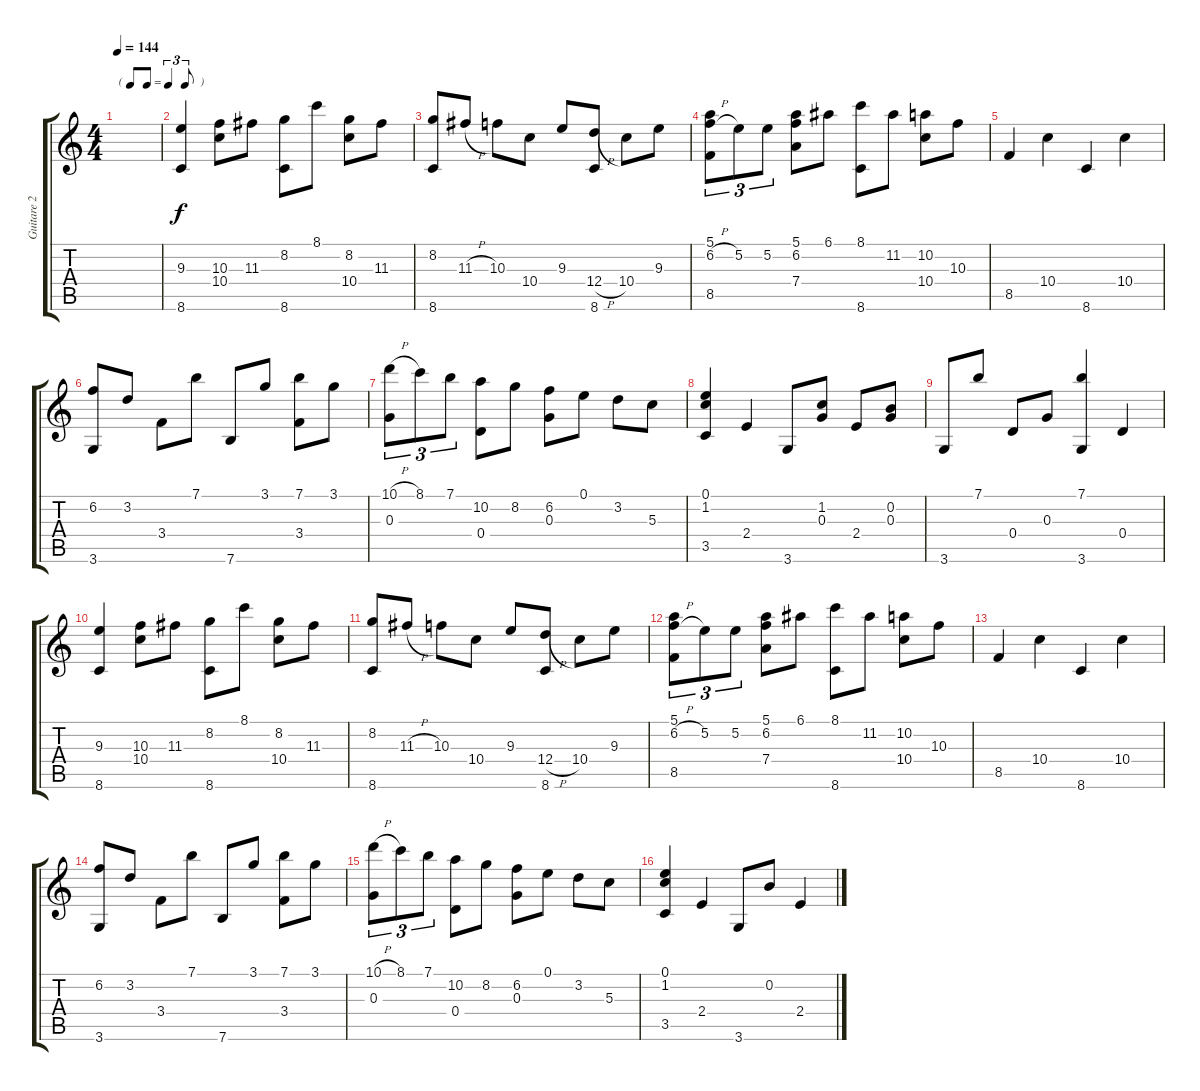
\track ("Guitare 2" "Guitare 2") {instrument acousticguitarsteel}
\staff {score tabs}
\tuning (E4 B3 G3 D3 A2 E2) {hide}
\ts (4 4)
\tf triplet8th
\tempo 144
\clef g2
\ks c
|
(9.3 8.6).4 (10.3 10.4).8 11.3.8 (8.2 8.6).8 8.1.8 (8.2 10.4).8 11.3.8 |
(8.2 8.6).8 11.3{h}.8 10.3.8 10.4.8 9.3.8 (12.4{h} 8.6).8 10.4.8 9.3.8 |
(5.1 6.2{h} 8.5).8{tu (3 2)} 5.2.8{tu (3 2)} 5.2.8{tu (3 2)} (5.1 6.2 7.4).8 6.1.8 (8.1 8.6).8 11.2.8 (10.2 10.4).8 10.3.8 |
8.5.4 10.4.4 8.6.4 10.4.4 |
(6.2 3.6).8 3.2.8 3.4.8 7.1.8 7.6.8 3.1.8 (7.1 3.4).8 3.1.8 |
(10.1{h} 0.3).8{tu (3 2)} 8.1.8{tu (3 2)} 7.1.8{tu (3 2)} (10.2 0.4).8 8.2.8 (6.2 0.3).8 0.1.8 3.2.8 5.3.8 |
(0.1 1.2 3.5).4 2.4.4 3.6.8 (1.2 0.3).8 2.4.8 (0.2 0.3).8 |
3.6.8 7.1.8 0.4.8 0.3.8 (7.1 3.6).4 0.4.4 |
(9.3 8.6).4 (10.3 10.4).8 11.3.8 (8.2 8.6).8 8.1.8 (8.2 10.4).8 11.3.8 |
(8.2 8.6).8 11.3{h}.8 10.3.8 10.4.8 9.3.8 (12.4{h} 8.6).8 10.4.8 9.3.8 |
(5.1 6.2{h} 8.5).8{tu (3 2)} 5.2.8{tu (3 2)} 5.2.8{tu (3 2)} (5.1 6.2 7.4).8 6.1.8 (8.1 8.6).8 11.2.8 (10.2 10.4).8 10.3.8 |
8.5.4 10.4.4 8.6.4 10.4.4 |
(6.2 3.6).8 3.2.8 3.4.8 7.1.8 7.6.8 3.1.8 (7.1 3.4).8 3.1.8 |
(10.1{h} 0.3).8{tu (3 2)} 8.1.8{tu (3 2)} 7.1.8{tu (3 2)} (10.2 0.4).8 8.2.8 (6.2 0.3).8 0.1.8 3.2.8 5.3.8 |
(0.1 1.2 3.5).4 2.4.4 3.6.8 0.2.8 2.4.4
